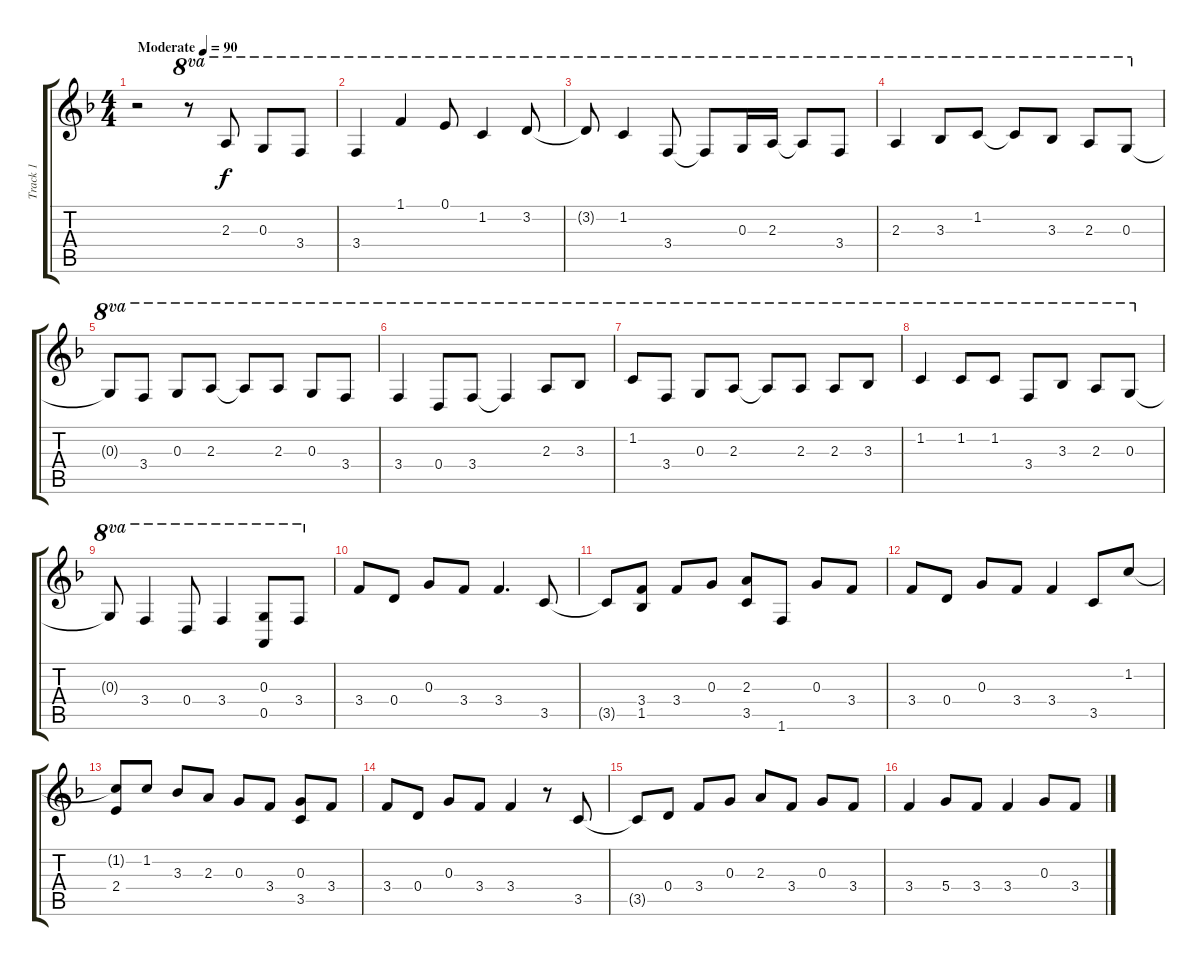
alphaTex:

\track ("Track 1" "Track 1") {instrument acousticguitarsteel}
\staff {score tabs}
\tuning (E4 B3 G3 D3 A2 E2) {hide}
\ts (4 4)
\tempo (90 "Moderate")
\clef g2
\ks f
r.2{dy f instrument acousticguitarsteel} r.8{ot 8va} 2.3.8{ot 8va} 0.3.8{ot 8va} 3.4.8{ot 8va} |
3.4.4{ot 8va} 1.1.4{ot 8va} 0.1.8{ot 8va} 1.2.4{ot 8va} 3.2.8{ot 8va} |
3.2{t}.8{ot 8va} 1.2.4{ot 8va} 3.4.8{ot 8va} 3.4{t}.8{ot 8va} 0.3.16{ot 8va} 2.3.16{ot 8va} 2.3{t}.8{ot 8va} 3.4.8{ot 8va} |
2.3.4{ot 8va} 3.3.8{ot 8va} 1.2.8{ot 8va} 1.2{t}.8{ot 8va} 3.3.8{ot 8va} 2.3.8{ot 8va} 0.3.8{ot 8va} |
0.3{t}.8{ot 8va} 3.4.8{ot 8va} 0.3.8{ot 8va} 2.3.8{ot 8va} 2.3{t}.8{ot 8va} 2.3.8{ot 8va} 0.3.8{ot 8va} 3.4.8{ot 8va} |
3.4.4{ot 8va} 0.4.8{ot 8va} 3.4.8{ot 8va} 3.4{t}.4{ot 8va} 2.3.8{ot 8va} 3.3.8{ot 8va} |
1.2.8{ot 8va} 3.4.8{ot 8va} 0.3.8{ot 8va} 2.3.8{ot 8va} 2.3{t}.8{ot 8va} 2.3.8{ot 8va} 2.3.8{ot 8va} 3.3.8{ot 8va} |
1.2.4{ot 8va} 1.2.8{ot 8va} 1.2.8{ot 8va} 3.4.8{ot 8va} 3.3.8{ot 8va} 2.3.8{ot 8va} 0.3.8{ot 8va} |
0.3{t}.8{ot 8va} 3.4.4{ot 8va} 0.4.8{ot 8va} 3.4.4{ot 8va} (0.3 0.5).8{ot 8va} 3.4.8{ot 8va} |
3.4.8 0.4.8 0.3.8 3.4.8 3.4.4{d} 3.5.8 |
3.5{t}.8 (3.4 1.5).8 3.4.8 0.3.8 (2.3 3.5).8 1.6.8 0.3.8 3.4.8 |
3.4.8 0.4.8 0.3.8 3.4.8 3.4.4 3.5.8 1.2.8 |
(1.2{t} 2.4).8 1.2.8 3.3.8 2.3.8 0.3.8 3.4.8 (0.3 3.5).8 3.4.8 |
3.4.8 0.4.8 0.3.8 3.4.8 3.4.4 r.8 3.5.8 |
3.5{t}.8 0.4.8 3.4.8 0.3.8 2.3.8 3.4.8 0.3.8 3.4.8 |
3.4.4 5.4.8 3.4.8 3.4.4 0.3.8 3.4.8
